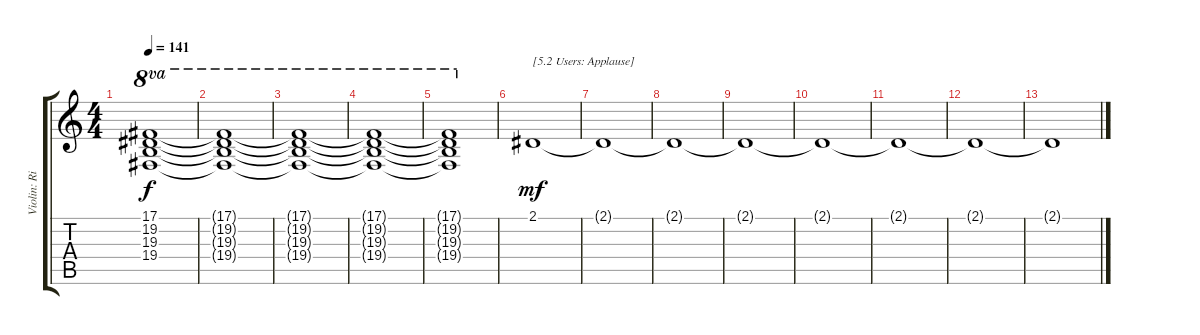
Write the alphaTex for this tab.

\track ("Violin: Rick" "Violin: Ri") {instrument synthstrings1}
\staff {score tabs}
\tuning (Db4 Ab3 E3 B2 Gb2 Db2) {hide}
\ts (4 4)
\tempo 141
\clef g2
\ks c
(17.1 19.2 19.3 19.4).1{ot 8va dy f} |
(17.1{t} 19.2{t} 19.3{t} 19.4{t}).1{ot 8va} |
(17.1{t} 19.2{t} 19.3{t} 19.4{t}).1{ot 8va} |
(17.1{t} 19.2{t} 19.3{t} 19.4{t}).1{ot 8va} |
(17.1{t} 19.2{t} 19.3{t} 19.4{t}).1{ot 8va} |
2.1.1{txt "[5.2 Users: Applause]" dy mf volume 13 instrument applause} |
2.1{t}.1 |
2.1{t}.1 |
2.1{t}.1 |
2.1{t}.1{volume 0} |
2.1{t}.1 |
2.1{t}.1 |
2.1{t}.1
